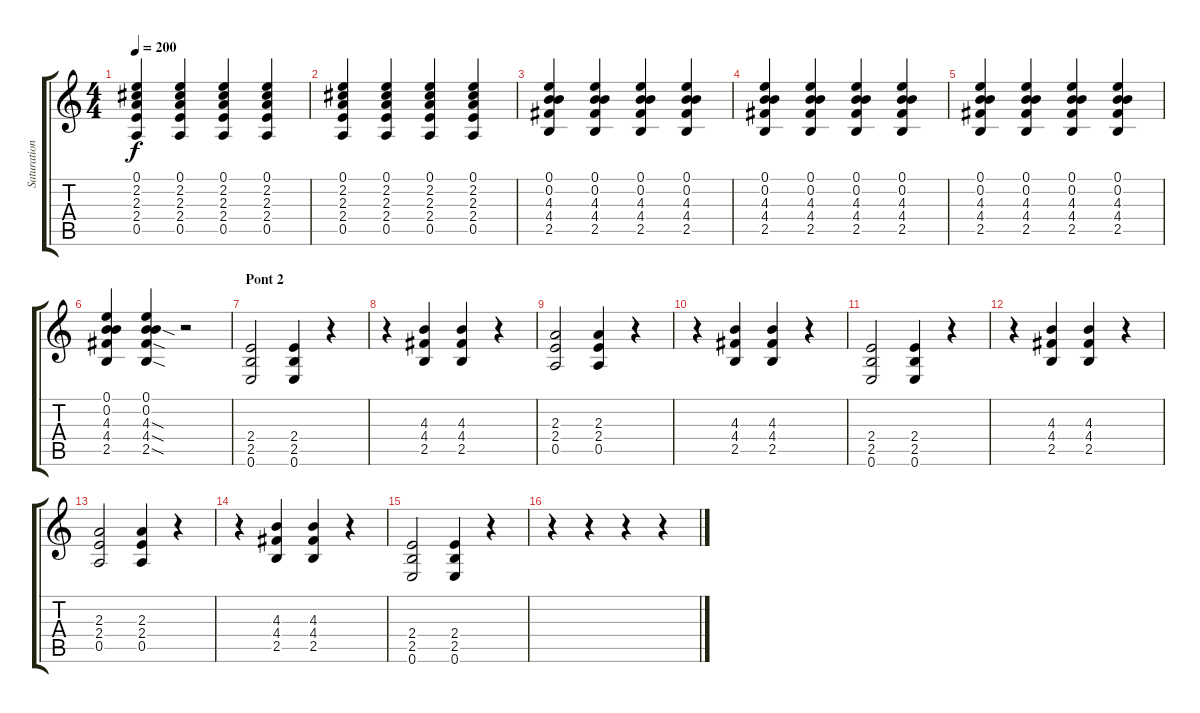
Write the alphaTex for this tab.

\track ("Saturation droite" "Saturation") {instrument overdrivenguitar}
\staff {score tabs}
\tuning (E4 B3 G3 D3 A2 E2) {hide}
\ts (4 4)
\tempo 200
\clef g2
\ks c
(0.1 2.2 2.3 2.4 0.5).4{dy f} (0.1 2.2 2.3 2.4 0.5).4 (0.1 2.2 2.3 2.4 0.5).4 (0.1 2.2 2.3 2.4 0.5).4 |
(0.1 2.2 2.3 2.4 0.5).4 (0.1 2.2 2.3 2.4 0.5).4 (0.1 2.2 2.3 2.4 0.5).4 (0.1 2.2 2.3 2.4 0.5).4 |
(0.1 0.2 4.3 4.4 2.5).4 (0.1 0.2 4.3 4.4 2.5).4 (0.1 0.2 4.3 4.4 2.5).4 (0.1 0.2 4.3 4.4 2.5).4 |
(0.1 0.2 4.3 4.4 2.5).4 (0.1 0.2 4.3 4.4 2.5).4 (0.1 0.2 4.3 4.4 2.5).4 (0.1 0.2 4.3 4.4 2.5).4 |
(0.1 0.2 4.3 4.4 2.5).4 (0.1 0.2 4.3 4.4 2.5).4 (0.1 0.2 4.3 4.4 2.5).4 (0.1 0.2 4.3 4.4 2.5).4 |
(0.1 0.2 4.3 4.4 2.5).4 (0.1 0.2 4.3{sod} 4.4{sod} 2.5{sod}).4 r.2 |
\section ("" "Pont 2")
(2.4 2.5 0.6).2 (2.4 2.5 0.6).4 r.4 |
r.4 (4.3 4.4 2.5).4 (4.3 4.4 2.5).4 r.4 |
(2.3 2.4 0.5).2 (2.3 2.4 0.5).4 r.4 |
r.4 (4.3 4.4 2.5).4 (4.3 4.4 2.5).4 r.4 |
(2.4 2.5 0.6).2 (2.4 2.5 0.6).4 r.4 |
r.4 (4.3 4.4 2.5).4 (4.3 4.4 2.5).4 r.4 |
(2.3 2.4 0.5).2 (2.3 2.4 0.5).4 r.4 |
r.4 (4.3 4.4 2.5).4 (4.3 4.4 2.5).4 r.4 |
(2.4 2.5 0.6).2 (2.4 2.5 0.6).4 r.4 |
r.4 r.4 r.4 r.4
